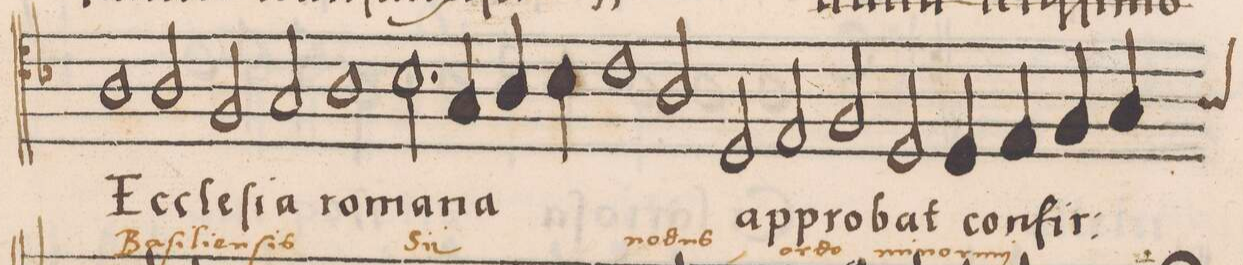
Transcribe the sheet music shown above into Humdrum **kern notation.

**kern	**text	**text
*I"ALTVS	*	*
*clefC4	*	*
*k[b-]	*	*
*met(C)	*	*
*M2/1	*	*
1A	Ec-	Ba-
2A/	-cle-	-ſi-
2F/	-ſi-	-li-
=117-	=117-	=117-
2G/	-a	-en-
1A	ro-	-ſis
2.B-\	-ma-	Sii-
=118-	=118-	=118-
4G/	-na	.
4A/	.	.
4B-\	.	.
1c	.	-no-
=119-	=119-	=119-
2A/	.	-dus
2D/	ap-	or-
2E/	-pro-	-do
2F/	.	mi-
=120-	=120-	=120-
2D/	-bat	 no-
4D/	con-	-ru(m)
4E/	.	.
4F/	-fir-	.
*custos:A	*	*
4G/	.	.
*-	*-	*-
